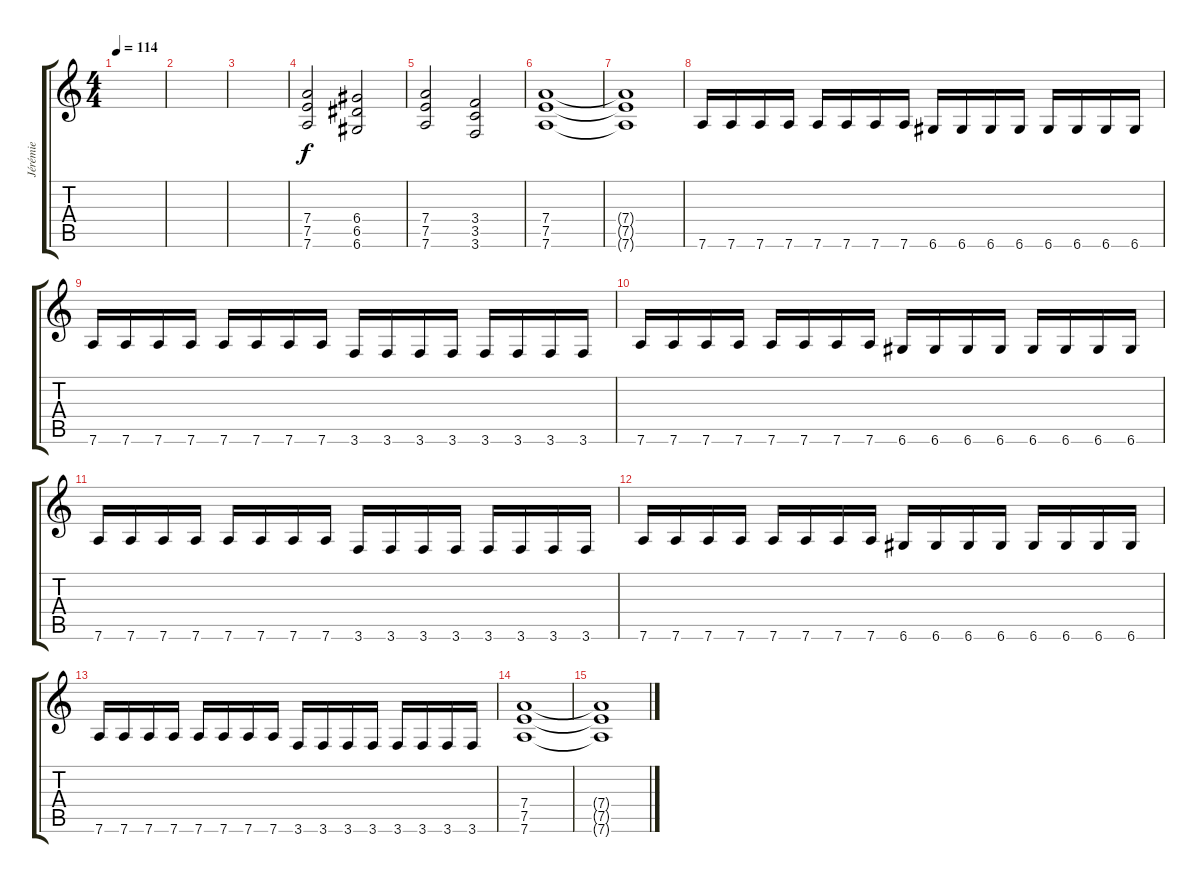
\track ("Jérémie" "Jérémie") {instrument distortionguitar}
\staff {score tabs}
\tuning (E4 B3 G3 D3 A2 D2) {hide}
\ts (4 4)
\tempo 114
\clef g2
\ks c
|
|
|
(7.4 7.5 7.6).2 (6.4 6.5 6.6).2 |
(7.4 7.5 7.6).2 (3.4 3.5 3.6).2 |
(7.4 7.5 7.6).1 |
(7.4{t} 7.5{t} 7.6{t}).1 |
7.6.16 7.6.16 7.6.16 7.6.16 7.6.16 7.6.16 7.6.16 7.6.16 6.6.16 6.6.16 6.6.16 6.6.16 6.6.16 6.6.16 6.6.16 6.6.16 |
7.6.16 7.6.16 7.6.16 7.6.16 7.6.16 7.6.16 7.6.16 7.6.16 3.6.16 3.6.16 3.6.16 3.6.16 3.6.16 3.6.16 3.6.16 3.6.16 |
7.6.16 7.6.16 7.6.16 7.6.16 7.6.16 7.6.16 7.6.16 7.6.16 6.6.16 6.6.16 6.6.16 6.6.16 6.6.16 6.6.16 6.6.16 6.6.16 |
7.6.16 7.6.16 7.6.16 7.6.16 7.6.16 7.6.16 7.6.16 7.6.16 3.6.16 3.6.16 3.6.16 3.6.16 3.6.16 3.6.16 3.6.16 3.6.16 |
7.6.16 7.6.16 7.6.16 7.6.16 7.6.16 7.6.16 7.6.16 7.6.16 6.6.16 6.6.16 6.6.16 6.6.16 6.6.16 6.6.16 6.6.16 6.6.16 |
7.6.16 7.6.16 7.6.16 7.6.16 7.6.16 7.6.16 7.6.16 7.6.16 3.6.16 3.6.16 3.6.16 3.6.16 3.6.16 3.6.16 3.6.16 3.6.16 |
(7.4 7.5 7.6).1 |
(7.4{t} 7.5{t} 7.6{t}).1
